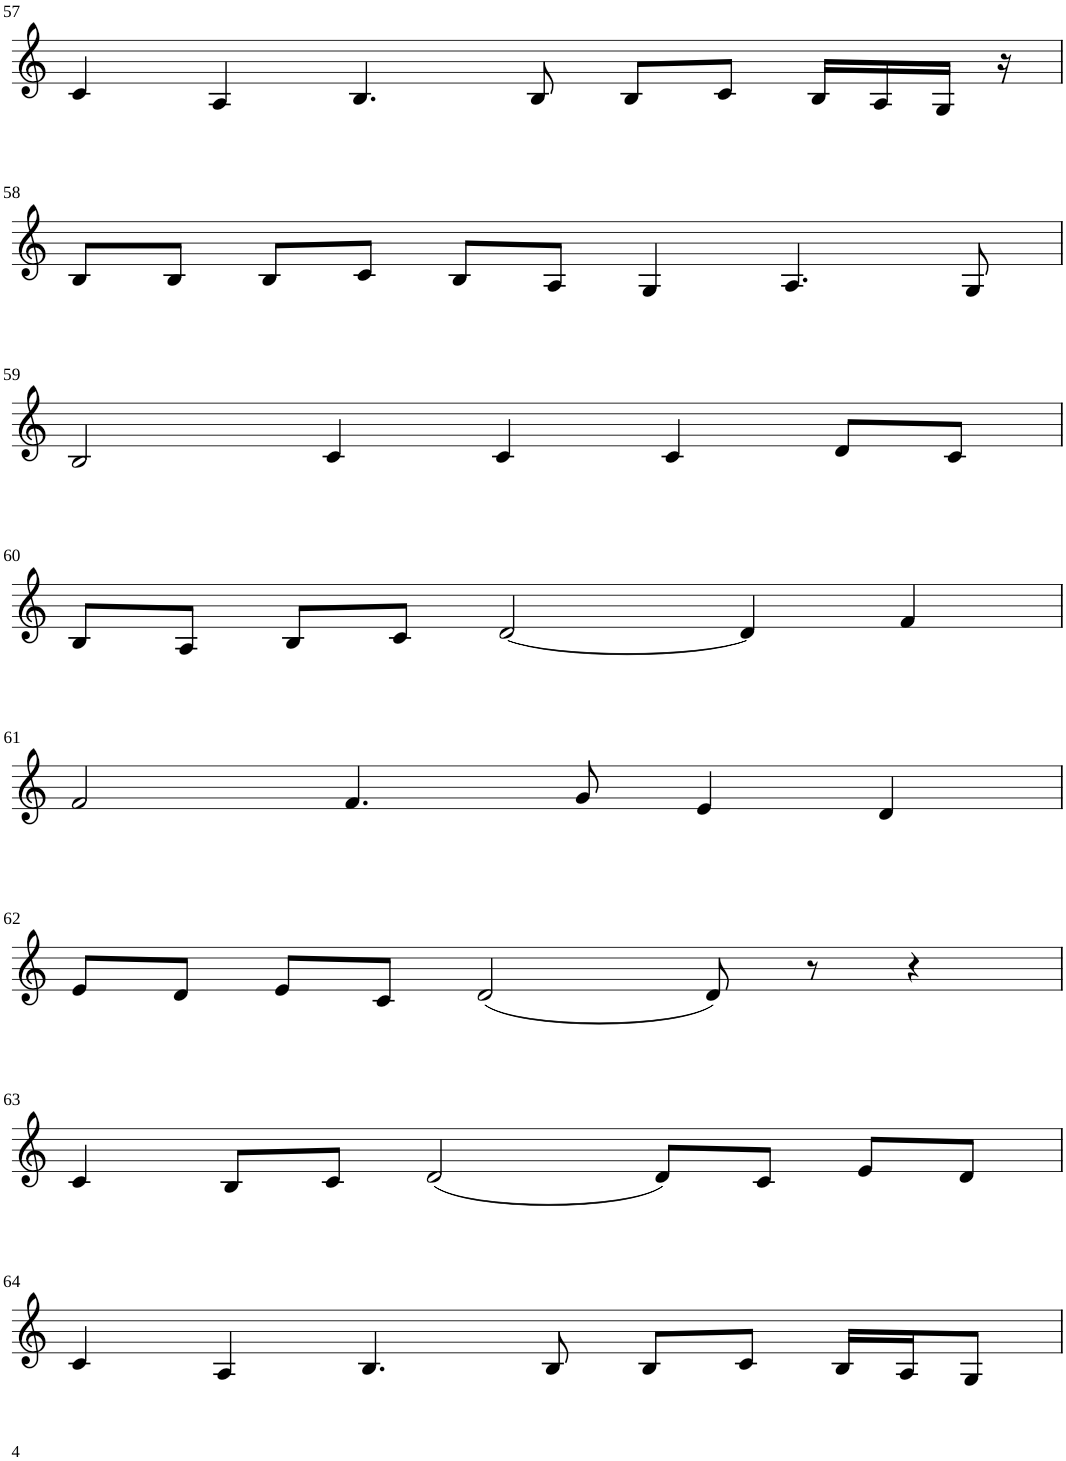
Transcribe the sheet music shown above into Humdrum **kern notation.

**kern
*part1
*staff1
*I"Violin
!!LO:PB:g=z
*clefG2
*k[]
*M6/4
=57
4c/
4A/
4.B/
8B/
8B/L
8c/J
16B/LL
16A/
16G/JJ
16r
!!LO:LB:g=z
=58
8B/L
8B/J
8B/L
8c/J
8B/L
8A/J
4G/
4.A/
8G/
!!LO:LB:g=z
=59
2B/
4c/
4c/
4c/
8d/L
8c/J
!!LO:LB:g=z
=60
8B/L
8A/J
8B/L
8c/J
[2d/
4d/]
4f/
!!LO:LB:g=z
=61
2f/
4.f/
8g/
4e/
4d/
!!LO:LB:g=z
=62
8e/L
8d/J
8e/L
8c/J
(2d/
8d/)
8r
4r
!!LO:LB:g=z
=63
4c/
8B/L
8c/J
(2d/
8d/L)
8c/J
8e/L
8d/J
!!LO:LB:g=z
=64
4c/
4A/
4.B/
8B/
8B/L
8c/J
16B/LL
16A/J
8G/J
=
*-
